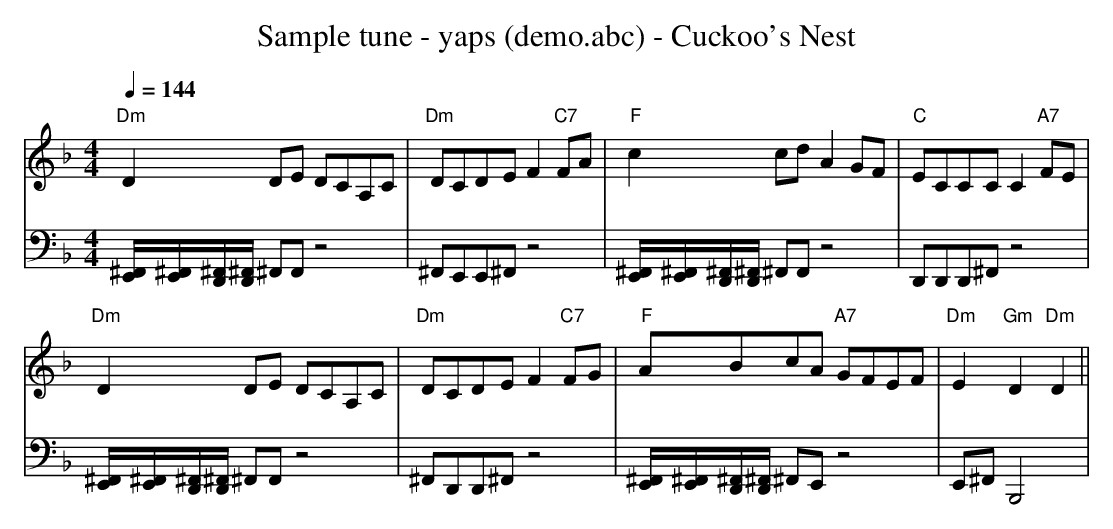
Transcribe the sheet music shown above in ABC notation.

X:1
T:Sample tune - yaps (demo.abc) - Cuckoo's Nest
L:1/8
M:4/4
Q:1/4=144
K:Dm
V:1
"Dm"D2DE DCA,C|"Dm"DCDE F2"C7"FA|"F"c2cd A2GF|"C"ECCC C2"A7"FE|
"Dm"D2DE DCA,C|"Dm"DCDE F2"C7"FG|"F"ABcA "A7"GFEF|"Dm"E2"Gm"D2 "Dm"D2||
V:2
[^F,,E,,]/[^F,,E,,]/[D,,^F,,]/[D,,^F,,]/ ^F,,F,, z4|^F,,E,,E,,^F,,z4|\
[^F,,E,,]/[^F,,E,,]/[D,,^F,,]/[D,,^F,,]/ ^F,,F,, z4|D,,D,,D,,^F,,z4|
[^F,,E,,]/[^F,,E,,]/[D,,^F,,]/[D,,^F,,]/ ^F,,F,, z4|^F,,D,,D,,^F,,z4|\
[^F,,E,,]/[^F,,E,,]/[D,,^F,,]/[D,,^F,,]/ ^F,,E,, z4|E,,^F,,B,,,4|
